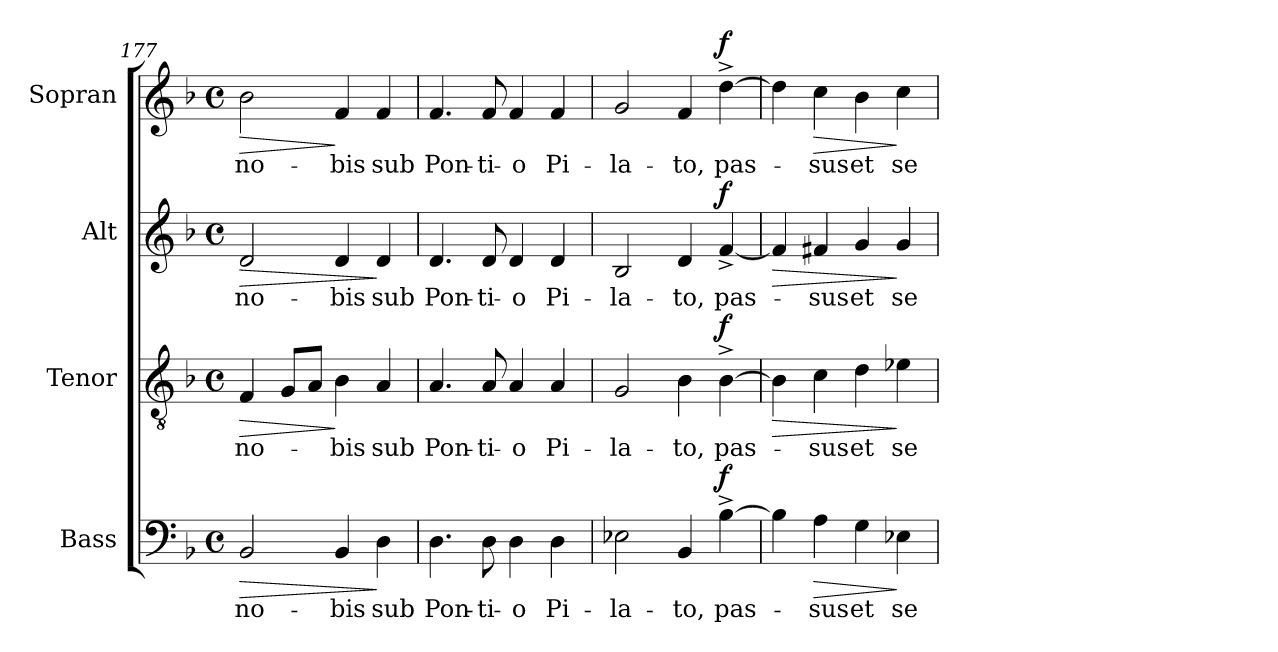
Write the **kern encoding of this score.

**kern	**text	**dynam	**kern	**text	**dynam	**kern	**text	**dynam	**kern	**text	**dynam
*part4	*part4	*part4	*part3	*part3	*part3	*part2	*part2	*part2	*part1	*part1	*part1
*staff4	*staff4	*staff4	*staff3	*staff3	*staff3	*staff2	*staff2	*staff2	*staff1	*staff1	*staff1
*I"Bass	*	*	*I"Tenor	*	*	*I"Alt	*	*	*I"Sopran	*	*
*I'B.	*	*	*I'T.	*	*	*I'A.	*	*	*I'S.	*	*
*clefF4	*	*	*clefGv2	*	*	*clefG2	*	*	*clefG2	*	*
*k[b-]	*	*	*k[b-]	*	*	*k[b-]	*	*	*k[b-]	*	*
*F:	*	*	*F:	*	*	*F:	*	*	*F:	*	*
*M4/4	*	*	*M4/4	*	*	*M4/4	*	*	*M4/4	*	*
*met(c)	*	*	*met(c)	*	*	*met(c)	*	*	*met(c)	*	*
=177	=177	=177	=177	=177	=177	=177	=177	=177	=177	=177	=177
!	!LO:LY:b	!LO:HP:b	!	!LO:LY:b	!LO:HP:b	!	!LO:LY:b	!LO:HP:b	!	!LO:LY:b	!LO:HP:b
2BB-/	no-	>	4F/	no-	>	2d/	no-	>	2b-\	no-	>
.	.	.	8G/L	.	.	.	.	.	.	.	.
.	.	.	8A/J	.	.	.	.	.	.	.	.
!	!LO:LY:b	!	!	!LO:LY:b	!	!	!LO:LY:b	!	!	!LO:LY:b	!
4BB-/	-bis	.	4B-\	-bis	]	4d/	-bis	.	4f/	-bis	]
!	!LO:LY:b	!	!	!LO:LY:b	!	!	!LO:LY:b	!	!	!LO:LY:b	!
4D\	sub	]	4A/	sub	.	4d/	sub	]	4f/	sub	.
=178	=178	=178	=178	=178	=178	=178	=178	=178	=178	=178	=178
!	!LO:LY:b	!	!	!LO:LY:b	!	!	!LO:LY:b	!	!	!LO:LY:b	!
4.D\	Pon-	.	4.A/	Pon-	.	4.d/	Pon-	.	4.f/	Pon-	.
!	!LO:LY:b	!	!	!LO:LY:b	!	!	!LO:LY:b	!	!	!LO:LY:b	!
8D\	-ti-	.	8A/	-ti-	.	8d/	-ti-	.	8f/	-ti-	.
!	!LO:LY:b	!	!	!LO:LY:b	!	!	!LO:LY:b	!	!	!LO:LY:b	!
4D\	-o	.	4A/	-o	.	4d/	-o	.	4f/	-o	.
!	!LO:LY:b	!	!	!LO:LY:b	!	!	!LO:LY:b	!	!	!LO:LY:b	!
4D\	Pi-	.	4A/	Pi-	.	4d/	Pi-	.	4f/	Pi-	.
=179	=179	=179	=179	=179	=179	=179	=179	=179	=179	=179	=179
!	!LO:LY:b	!	!	!LO:LY:b	!	!	!LO:LY:b	!	!	!LO:LY:b	!
2E-X\	-la-	.	2G/	-la-	.	2B-/	-la-	.	2g/	-la-	.
!	!LO:LY:b	!	!	!LO:LY:b	!	!	!LO:LY:b	!	!	!LO:LY:b	!
4BB-/	-to,	.	4B-\	-to,	.	4d/	-to,	.	4f/	-to,	.
!	!LO:LY:b	!LO:DY:a	!	!LO:LY:b	!LO:DY:a	!	!LO:LY:b	!LO:DY:a	!	!LO:LY:b	!LO:DY:a
[4B-^>\	pas-	f	[4B-^>\	pas-	f	[4f^>/	pas-	f	[4dd^>\	pas-	f
=180	=180	=180	=180	=180	=180	=180	=180	=180	=180	=180	=180
!	!	!	!	!	!LO:HP:b	!	!	!LO:HP:b	!	!	!
4B-\]	.	.	4B-\]	.	>	4f/]	.	>	4dd\]	.	.
!	!LO:LY:b	!LO:HP:b	!	!LO:LY:b	!	!	!LO:LY:b	!	!	!LO:LY:b	!LO:HP:b
4A\	-sus	>	4c\	-sus	.	4f#X/	-sus	.	4cc\	-sus	>
!	!LO:LY:b	!	!	!LO:LY:b	!	!	!LO:LY:b	!	!	!LO:LY:b	!
4G\	et	.	4d\	et	.	4g/	et	.	4b-\	et	.
!	!LO:LY:b	!	!	!LO:LY:b	!	!	!LO:LY:b	!	!	!LO:LY:b	!
4E-X\	se-	]	4e-X\	se-	]	4g/	se-	]	4cc\	se-	]
=	=	=	=	=	=	=	=	=	=	=	=
*-	*-	*-	*-	*-	*-	*-	*-	*-	*-	*-	*-
